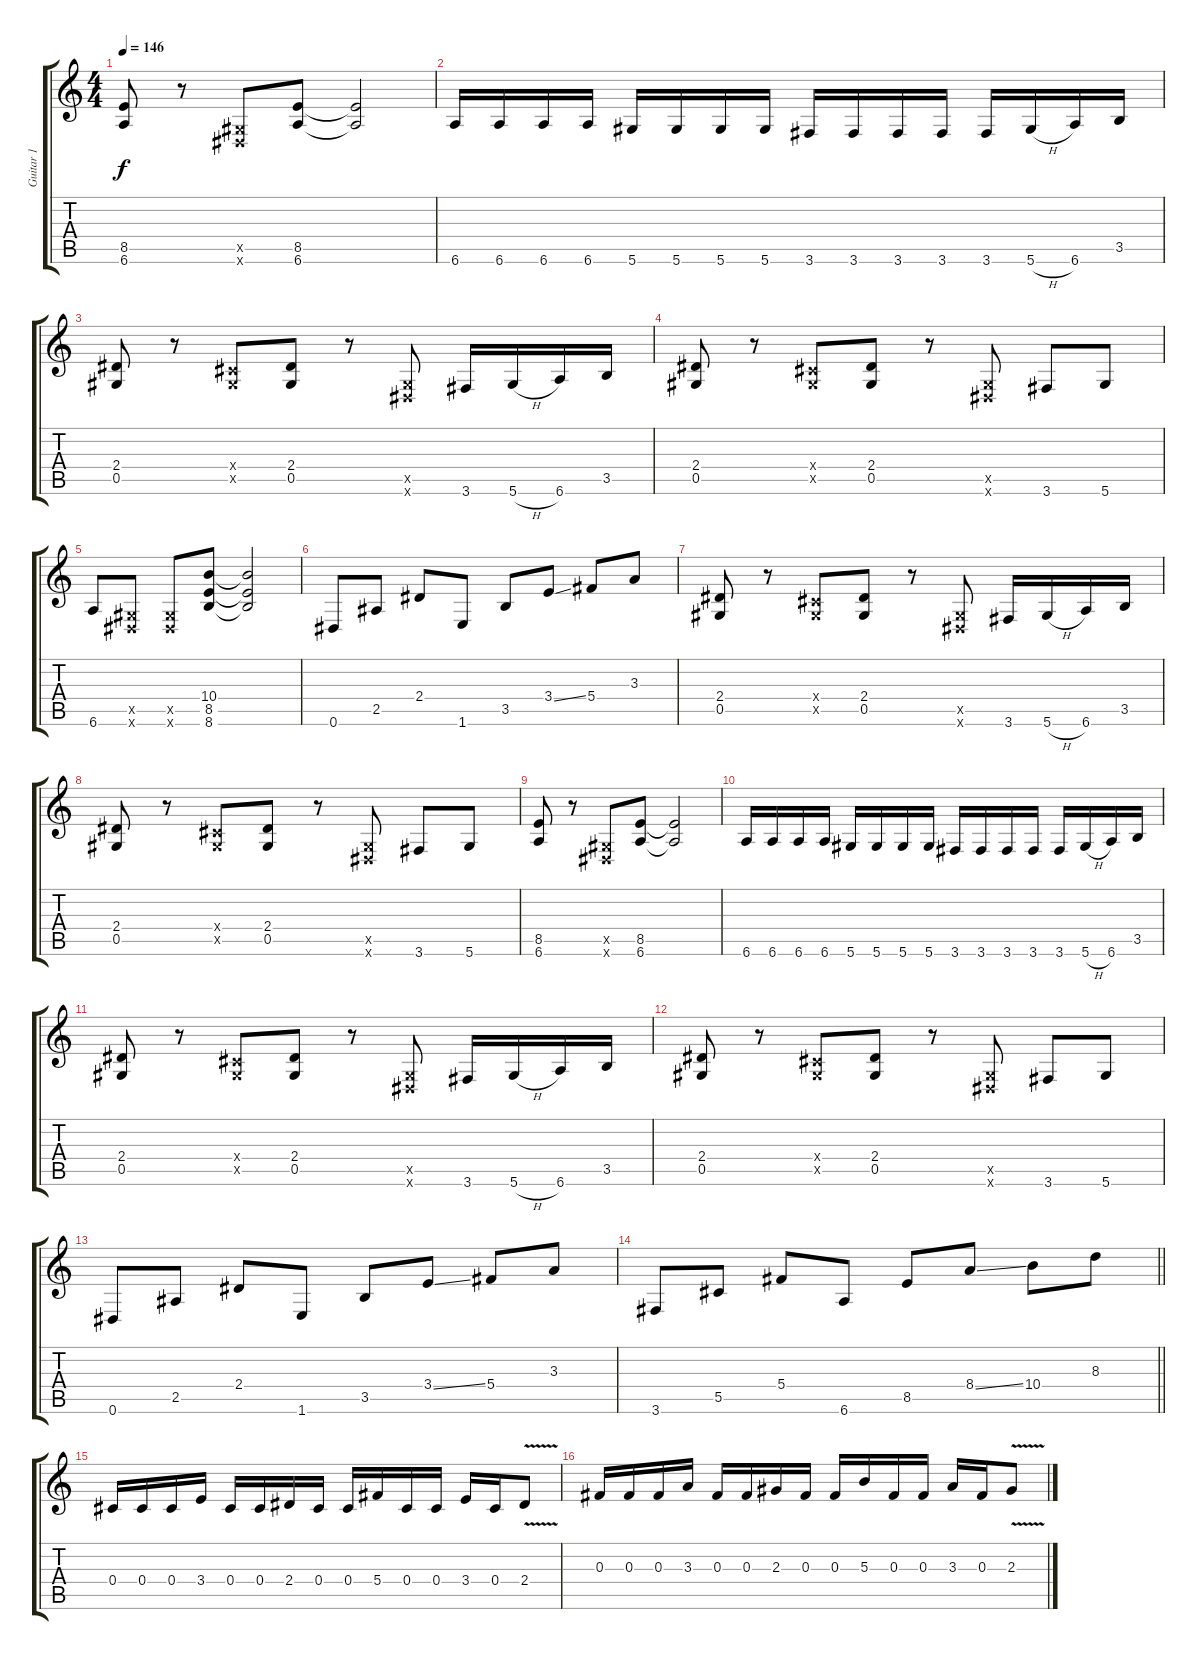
\track ("Guitar 1" "Guitar 1") {instrument overdrivenguitar}
\staff {score tabs}
\tuning (Eb4 Bb3 Gb3 Db3 Ab2 Eb2) {hide}
\ts (4 4)
\tempo 146
\clef g2
\ks c
(8.5 6.6).8{dy f} r.8 (0.5{x} 0.6{x}).8 (8.5 6.6).8 (8.5{t} 6.6{t}).2 |
6.6.16 6.6.16 6.6.16 6.6.16 5.6.16 5.6.16 5.6.16 5.6.16 3.6.16 3.6.16 3.6.16 3.6.16 3.6.16 5.6{h}.16 6.6.16 3.5.16 |
(2.4 0.5).8 r.8 (0.4{x} 0.5{x}).8 (2.4 0.5).8 r.8 (0.5{x} 0.6{x}).8 3.6.16 5.6{h}.16 6.6.16 3.5.16 |
(2.4 0.5).8 r.8 (0.4{x} 0.5{x}).8 (2.4 0.5).8 r.8 (0.5{x} 0.6{x}).8 3.6.8 5.6.8 |
6.6.8 (0.5{x} 0.6{x}).8 (0.5{x} 0.6{x}).8 (10.4 8.5 8.6).8 (10.4{t} 8.5{t} 8.6{t}).2 |
0.6.8 2.5.8 2.4.8 1.6.8 3.5.8 3.4{ss}.8 5.4.8 3.3.8 |
(2.4 0.5).8 r.8 (0.4{x} 0.5{x}).8 (2.4 0.5).8 r.8 (0.5{x} 0.6{x}).8 3.6.16 5.6{h}.16 6.6.16 3.5.16 |
(2.4 0.5).8 r.8 (0.4{x} 0.5{x}).8 (2.4 0.5).8 r.8 (0.5{x} 0.6{x}).8 3.6.8 5.6.8 |
(8.5 6.6).8 r.8 (0.5{x} 0.6{x}).8 (8.5 6.6).8 (8.5{t} 6.6{t}).2 |
6.6.16 6.6.16 6.6.16 6.6.16 5.6.16 5.6.16 5.6.16 5.6.16 3.6.16 3.6.16 3.6.16 3.6.16 3.6.16 5.6{h}.16 6.6.16 3.5.16 |
(2.4 0.5).8 r.8 (0.4{x} 0.5{x}).8 (2.4 0.5).8 r.8 (0.5{x} 0.6{x}).8 3.6.16 5.6{h}.16 6.6.16 3.5.16 |
(2.4 0.5).8 r.8 (0.4{x} 0.5{x}).8 (2.4 0.5).8 r.8 (0.5{x} 0.6{x}).8 3.6.8 5.6.8 |
0.6.8 2.5.8 2.4.8 1.6.8 3.5.8 3.4{ss}.8 5.4.8 3.3.8 |
\barLineRight lightlight
3.6.8 5.5.8 5.4.8 6.6.8 8.5.8 8.4{ss}.8 10.4.8 8.3.8 |
\section ("" "")
0.4.16 0.4.16 0.4.16 3.4.16 0.4.16 0.4.16 2.4.16 0.4.16 0.4.16 5.4.16 0.4.16 0.4.16 3.4.16 0.4.16 2.4{v}.8 |
0.3.16 0.3.16 0.3.16 3.3.16 0.3.16 0.3.16 2.3.16 0.3.16 0.3.16 5.3.16 0.3.16 0.3.16 3.3.16 0.3.16 2.3{v}.8
